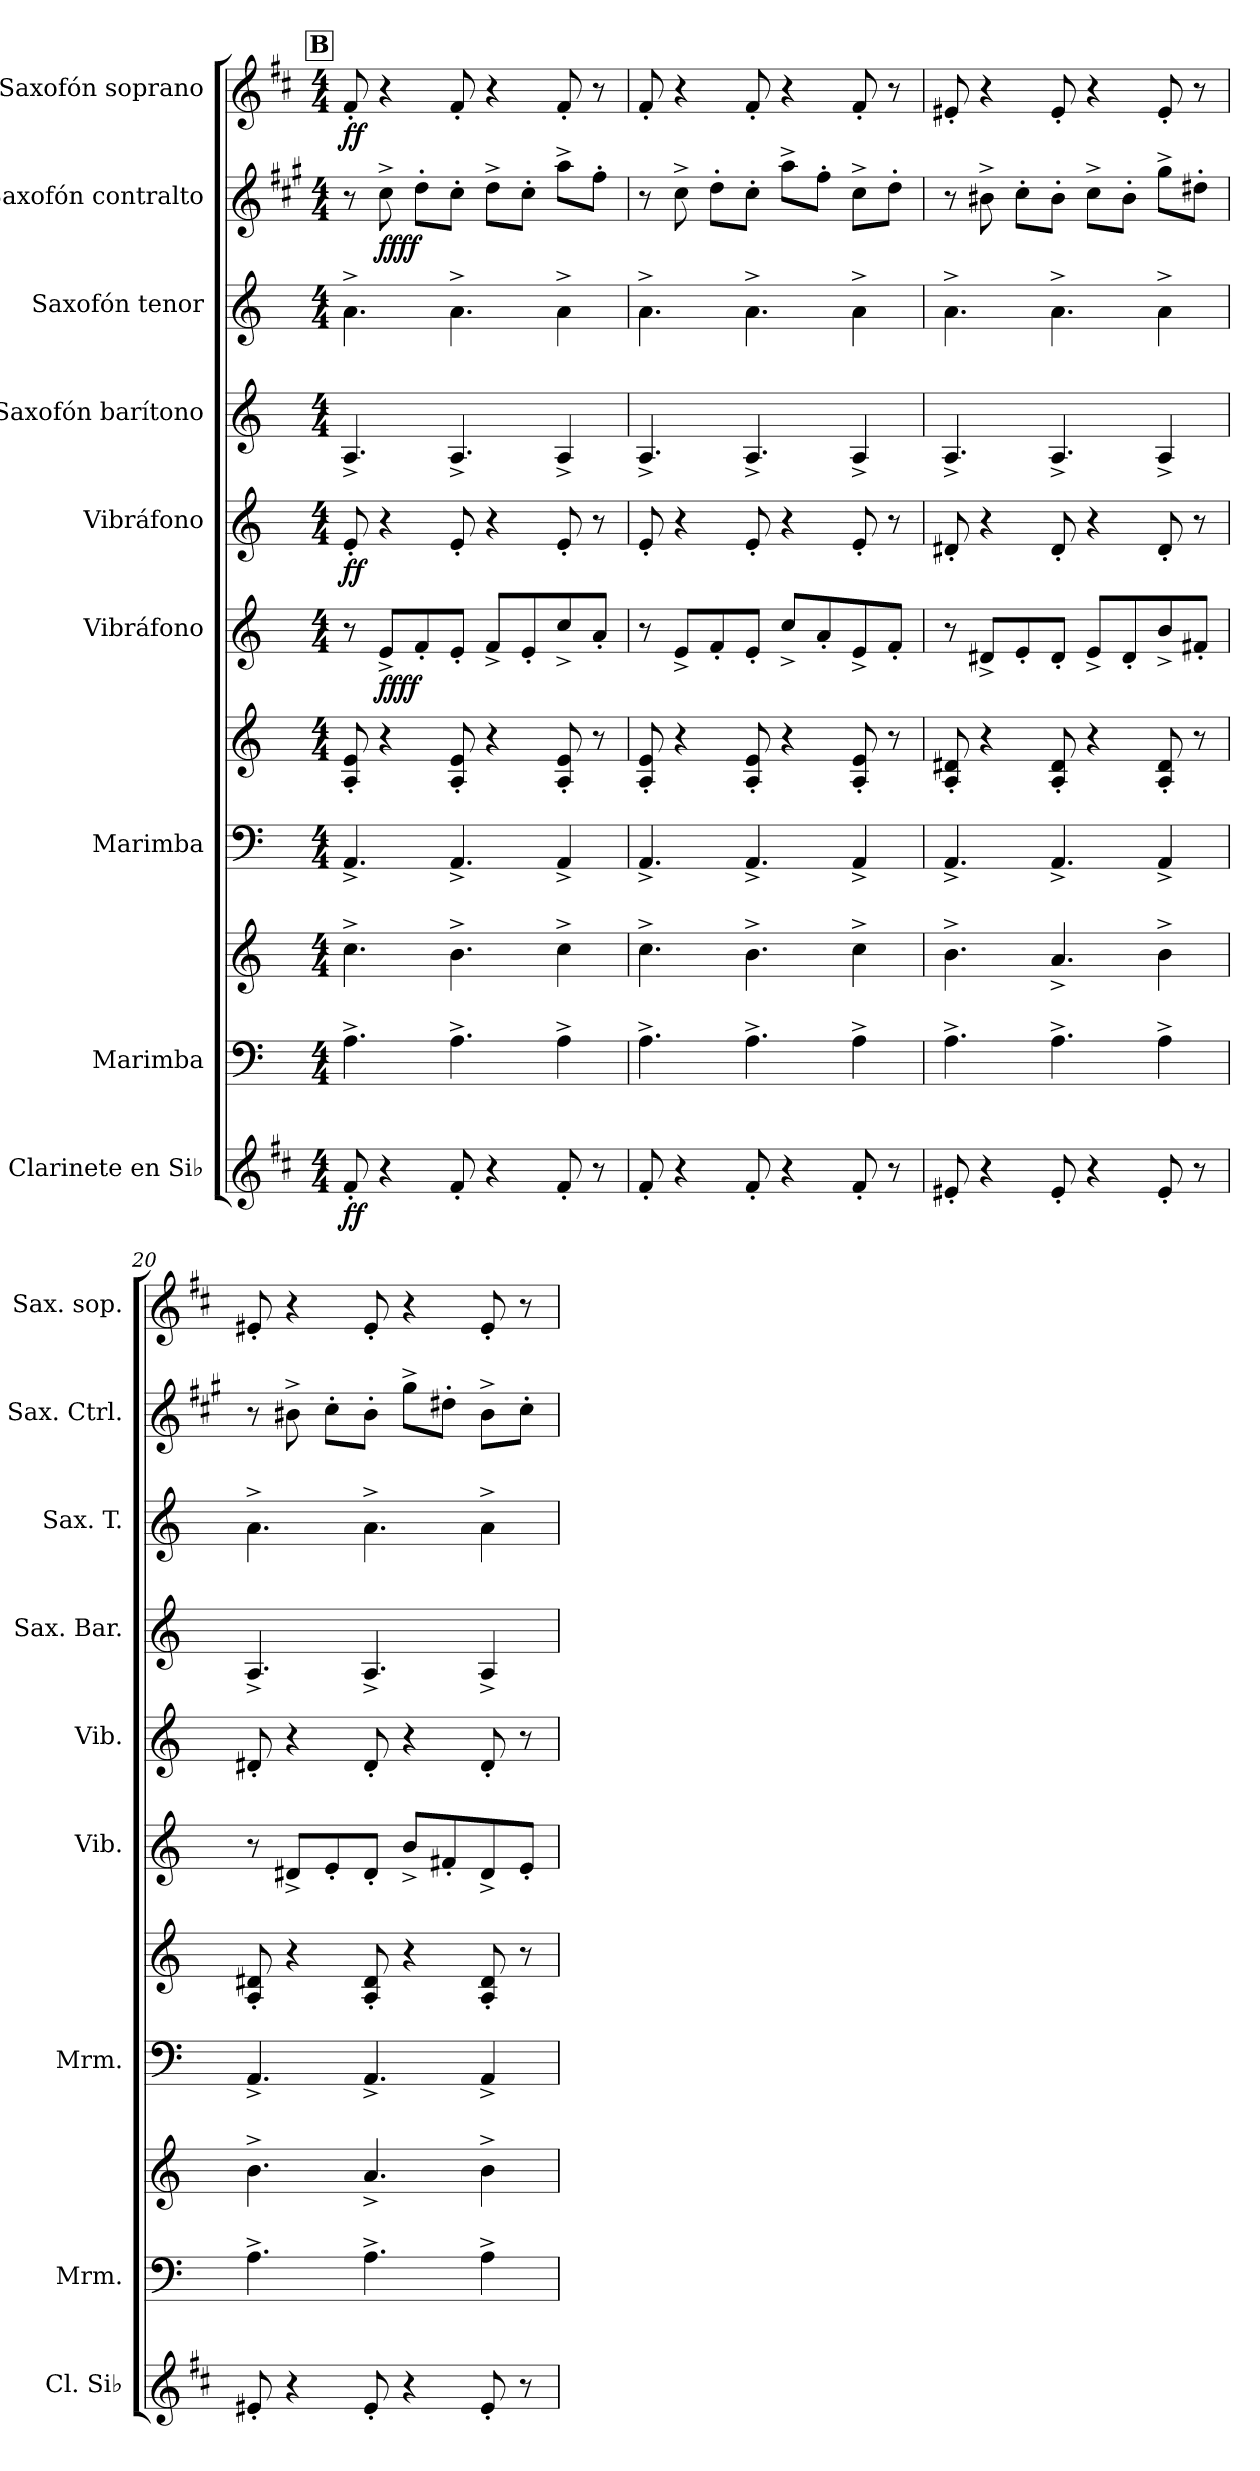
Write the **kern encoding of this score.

**kern	**dynam	**kern	**kern	**kern	**kern	**kern	**dynam	**kern	**dynam	**kern	**kern	**kern	**dynam	**kern	**dynam
*part9	*part9	*part8	*part8	*part7	*part7	*part6	*part6	*part5	*part5	*part4	*part3	*part2	*part2	*part1	*part1
*staff11	*staff11	*staff10	*staff9	*staff8	*staff7	*staff6	*staff6	*staff5	*staff5	*staff4	*staff3	*staff2	*staff2	*staff1	*staff1
*I"Clarinete en Si♭	*	*I"Marimba	*	*I"Marimba	*	*I"Vibráfono	*	*I"Vibráfono	*	*I"Saxofón barítono	*I"Saxofón tenor	*I"Saxofón contralto	*	*I"Saxofón soprano	*
*I'Cl. Si♭	*	*I'Mrm.	*	*I'Mrm.	*	*I'Vib.	*	*I'Vib.	*	*I'Sax. Bar.	*I'Sax. T.	*I'Sax. Ctrl.	*	*I'Sax. sop.	*
*clefG2	*	*clefF4	*clefG2	*clefF4	*clefG2	*clefG2	*	*clefG2	*	*clefG2	*clefG2	*clefG2	*	*clefG2	*
*ITrd1c2	*	*	*	*	*	*	*	*	*	*ITrd12c21	*ITrd8c14	*ITrd5c9	*	*ITrd1c2	*
*k[]	*	*k[]	*k[]	*k[]	*k[]	*k[]	*	*k[]	*	*k[]	*k[]	*k[]	*	*k[]	*
*M4/4	*	*M4/4	*M4/4	*M4/4	*M4/4	*M4/4	*	*M4/4	*	*M4/4	*M4/4	*M4/4	*	*M4/4	*
!!LO:REH:place=s1:a:B:fs=14:t=B
=17	=17	=17	=17	=17	=17	=17	=17	=17	=17	=17	=17	=17	=17	=17	=17
!	!LO:DY:b	!	!	!	!	!	!	!	!	!	!	!	!	!	!
!	!LO:DY:n=1:b	!	!	!	!	!	!	!	!LO:DY:b	!	!	!	!	!	!
!	!	!	!	!	!	!	!	!	!LO:DY:n=1:b	!	!	!	!	!	!LO:DY:b
!	!	!	!	!	!	!	!	!	!	!	!	!	!	!	!LO:DY:n=1:b
8e'/	f f	4.A^\	4.cc^\	4.AA^/	8A/' 8e/'	8r	.	8e'/	f f	4.AA^/	4.A^\	8r	.	8e'/	f f
!	!	!	!	!	!	!	!LO:DY:b	!	!	!	!	!	!	!	!
!	!	!	!	!	!	!	!LO:DY:n=1:b	!	!	!	!	!	!LO:DY:b	!	!
!	!	!	!	!	!	!	!	!	!	!	!	!	!LO:DY:n=1:b	!	!
4r	.	.	.	.	4r	8e^/L	ff ff	4r	.	.	.	8e^\	ff ff	4r	.
.	.	.	.	.	.	8f'/	.	.	.	.	.	8f'\L	.	.	.
8e'/	.	4.A^\	4.b^\	4.AA^/	8A/' 8e/'	8e'/J	.	8e'/	.	4.AA^/	4.A^\	8e'\J	.	8e'/	.
4r	.	.	.	.	4r	8f^/L	.	4r	.	.	.	8f^\L	.	4r	.
.	.	.	.	.	.	8e'/	.	.	.	.	.	8e'\J	.	.	.
8e'/	.	4A^\	4cc^\	4AA^/	8A/' 8e/'	8cc^/	.	8e'/	.	4AA^/	4A^\	8cc^\L	.	8e'/	.
8r	.	.	.	.	8r	8a'/J	.	8r	.	.	.	8a'\J	.	8r	.
=18	=18	=18	=18	=18	=18	=18	=18	=18	=18	=18	=18	=18	=18	=18	=18
8e'/	.	4.A^\	4.cc^\	4.AA^/	8A/' 8e/'	8r	.	8e'/	.	4.AA^/	4.A^\	8r	.	8e'/	.
4r	.	.	.	.	4r	8e^/L	.	4r	.	.	.	8e^\	.	4r	.
.	.	.	.	.	.	8f'/	.	.	.	.	.	8f'\L	.	.	.
8e'/	.	4.A^\	4.b^\	4.AA^/	8A/' 8e/'	8e'/J	.	8e'/	.	4.AA^/	4.A^\	8e'\J	.	8e'/	.
4r	.	.	.	.	4r	8cc^/L	.	4r	.	.	.	8cc^\L	.	4r	.
.	.	.	.	.	.	8a'/	.	.	.	.	.	8a'\J	.	.	.
8e'/	.	4A^\	4cc^\	4AA^/	8A/' 8e/'	8e^/	.	8e'/	.	4AA^/	4A^\	8e^\L	.	8e'/	.
8r	.	.	.	.	8r	8f'/J	.	8r	.	.	.	8f'\J	.	8r	.
!!LO:PB:g=z
=19	=19	=19	=19	=19	=19	=19	=19	=19	=19	=19	=19	=19	=19	=19	=19
8d#X'/	.	4.A^\	4.b^\	4.AA^/	8A/' 8d#X/'	8r	.	8d#X'/	.	4.AA^/	4.A^\	8r	.	8d#X'/	.
4r	.	.	.	.	4r	8d#X^/L	.	4r	.	.	.	8d#X^\	.	4r	.
.	.	.	.	.	.	8e'/	.	.	.	.	.	8e'\L	.	.	.
8d#'/	.	4.A^\	4.a^/	4.AA^/	8A/' 8d#/'	8d#'/J	.	8d#'/	.	4.AA^/	4.A^\	8d#'\J	.	8d#'/	.
4r	.	.	.	.	4r	8e^/L	.	4r	.	.	.	8e^\L	.	4r	.
.	.	.	.	.	.	8d#'/	.	.	.	.	.	8d#'\J	.	.	.
8d#'/	.	4A^\	4b^\	4AA^/	8A/' 8d#/'	8b^/	.	8d#'/	.	4AA^/	4A^\	8b^\L	.	8d#'/	.
8r	.	.	.	.	8r	8f#X'/J	.	8r	.	.	.	8f#X'\J	.	8r	.
=20	=20	=20	=20	=20	=20	=20	=20	=20	=20	=20	=20	=20	=20	=20	=20
8d#X'/	.	4.A^\	4.b^\	4.AA^/	8A/' 8d#X/'	8r	.	8d#X'/	.	4.AA^/	4.A^\	8r	.	8d#X'/	.
4r	.	.	.	.	4r	8d#X^/L	.	4r	.	.	.	8d#X^\	.	4r	.
.	.	.	.	.	.	8e'/	.	.	.	.	.	8e'\L	.	.	.
8d#'/	.	4.A^\	4.a^/	4.AA^/	8A/' 8d#/'	8d#'/J	.	8d#'/	.	4.AA^/	4.A^\	8d#'\J	.	8d#'/	.
4r	.	.	.	.	4r	8b^/L	.	4r	.	.	.	8b^\L	.	4r	.
.	.	.	.	.	.	8f#X'/	.	.	.	.	.	8f#X'\J	.	.	.
8d#'/	.	4A^\	4b^\	4AA^/	8A/' 8d#/'	8d#^/	.	8d#'/	.	4AA^/	4A^\	8d#^\L	.	8d#'/	.
8r	.	.	.	.	8r	8e'/J	.	8r	.	.	.	8e'\J	.	8r	.
=	=	=	=	=	=	=	=	=	=	=	=	=	=	=	=
*-	*-	*-	*-	*-	*-	*-	*-	*-	*-	*-	*-	*-	*-	*-	*-
